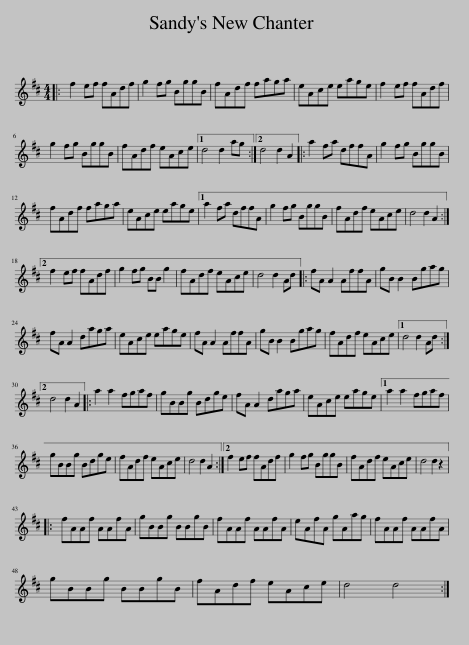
X:1
L:1/8
M:4/4
I:linebreak $
K:D
V:1 treble
V:1
|: f2 ef fAdf | g2 fg BggB | fAdf faga | eAce eage | f2 ef fAdf |$ %5
 g2 fg BggB | fAdf eAce |1 d4 d2 ag :|2 d4 d2 A2 |: a2 fa dffA | %10
 g2 fg BggB |$ fAdf faga | eAce eage |1 a2 fa dffA | g2 fg BggB | %15
 fAdf eAce | d4 d2 A2 :|2$ f2 ef fAdf | g2 fg BB g2 | fAdf eAce | %20
 d4 d2 Ad |: fA A2 AffA | gB B2 Bgag |$ fA A2 daga | eAce eage | %25
 fA A2 AffA | gB B2 Bgag | fAdf eAce |1 d4 d2 Ad :|2$ d4 d2 A2 |: %30
 a2 a2 fgaf | gBBg Bdge | fA A2 daga | eAce eage |1 a2 a2 fgaf |$ %35
 gBBg Bdge | fAdf eAce | d4 d2 A2 :|2 f2 ef fAdf | g2 fg BggB | %40
 fAdf eAce | d4 d2 z2 |:$ fAAf AAfA | gBBg BBgB | fAAf AAfA | %45
 eAfA gAag | fAAf AAfA |$ gBBg BBgB | fAdf eAce | d4 d4 :| %50
